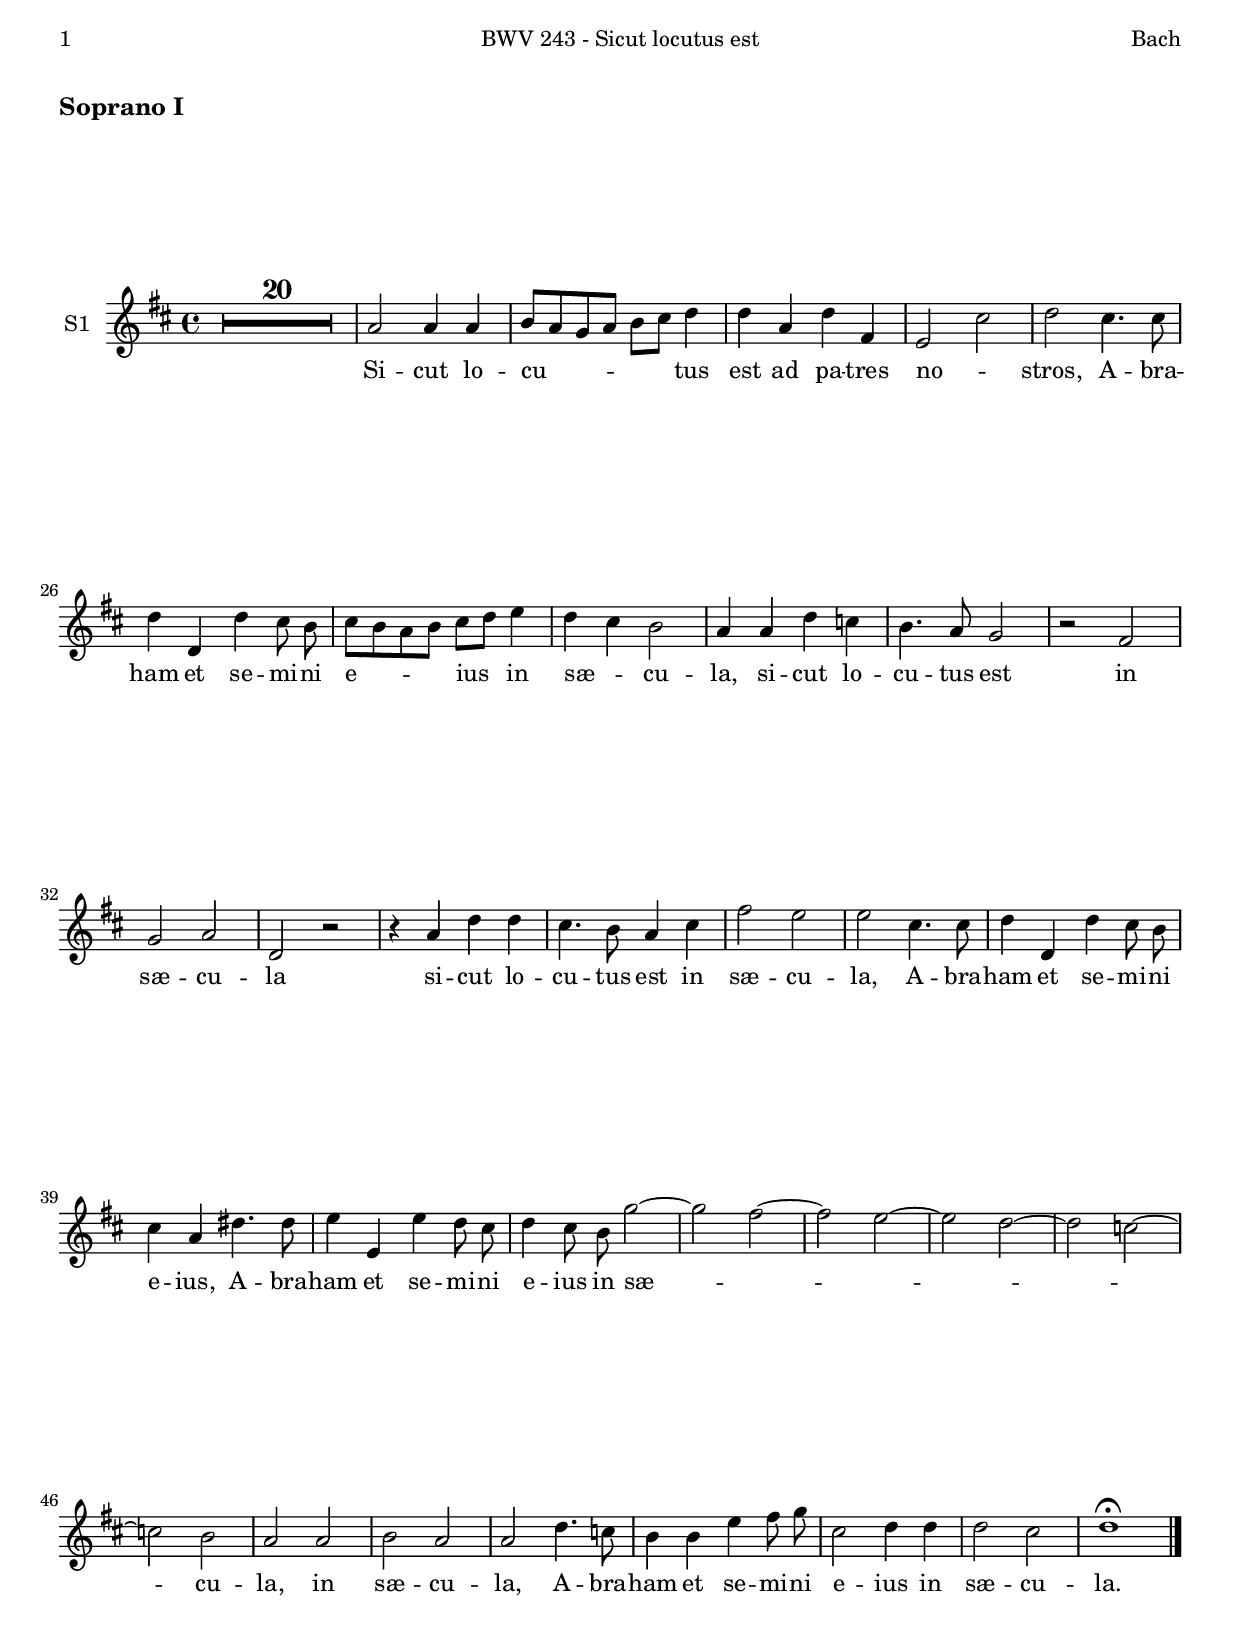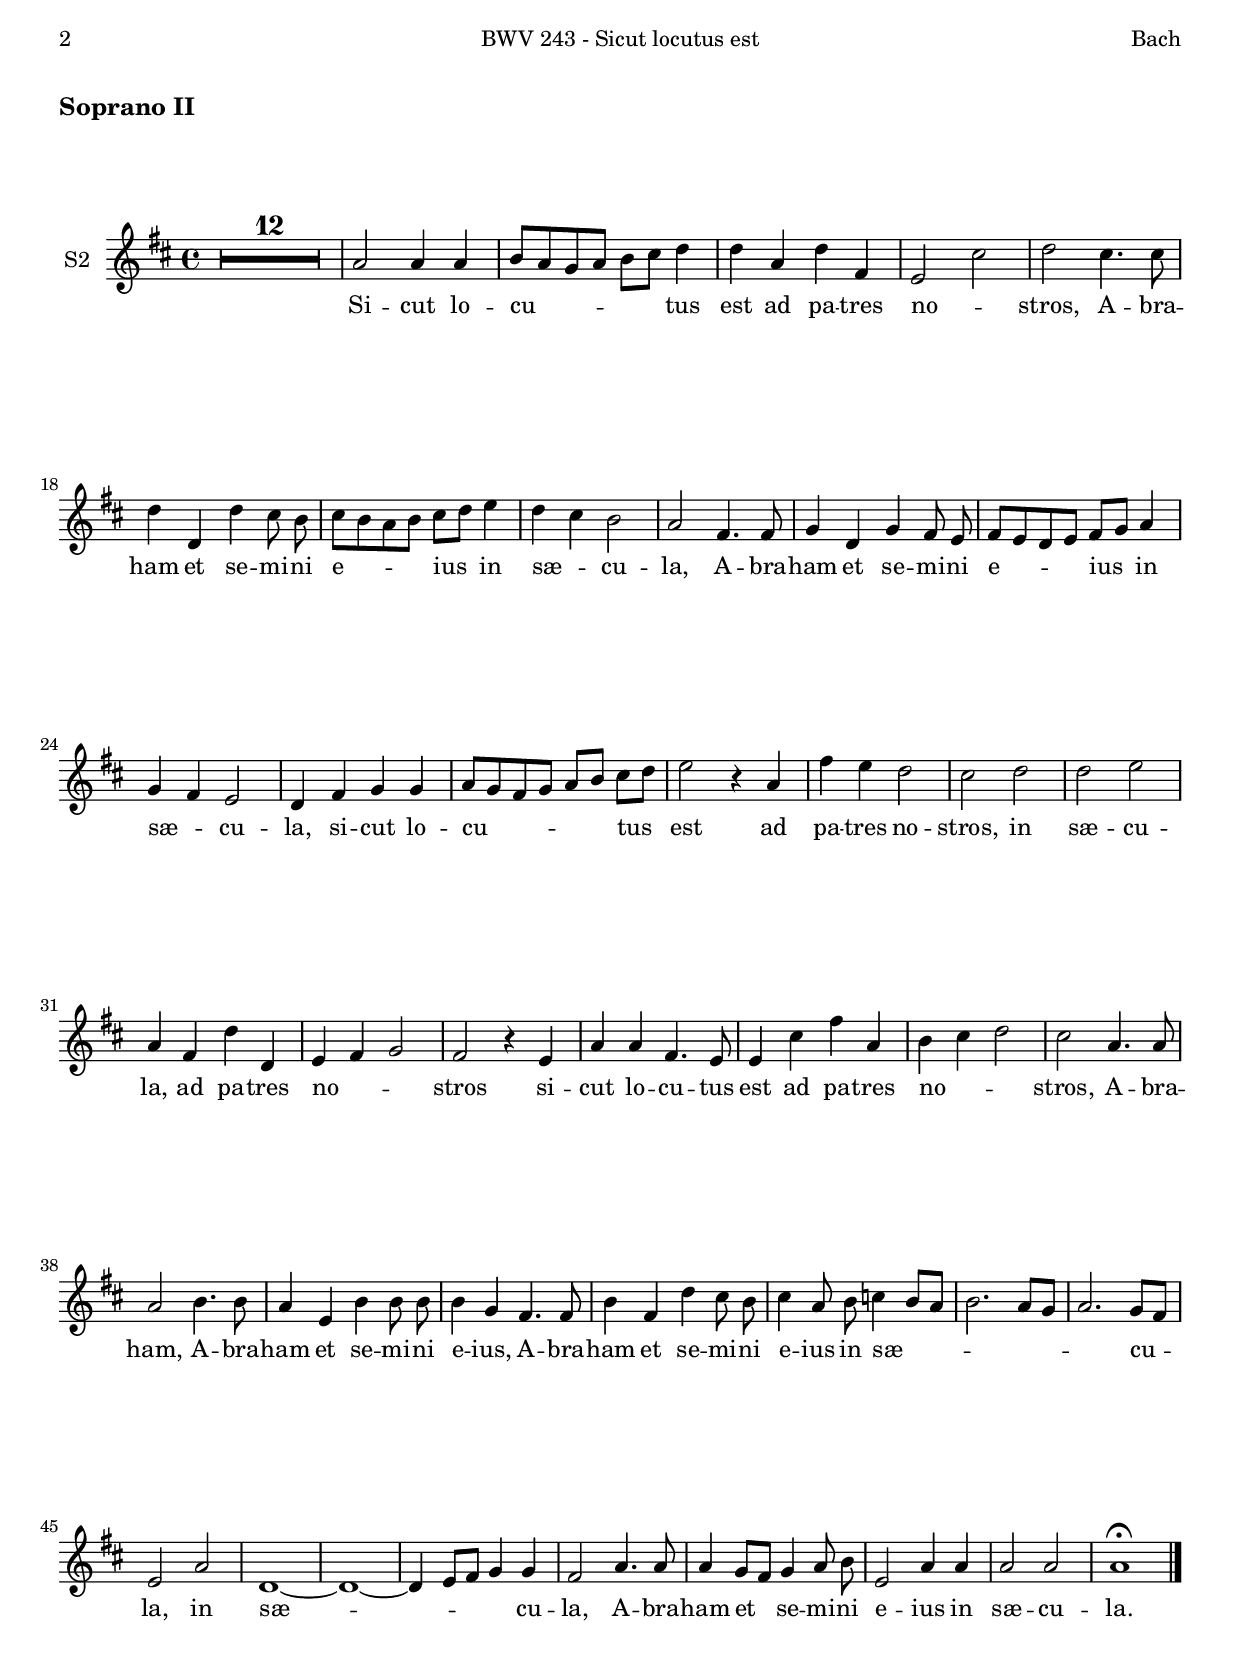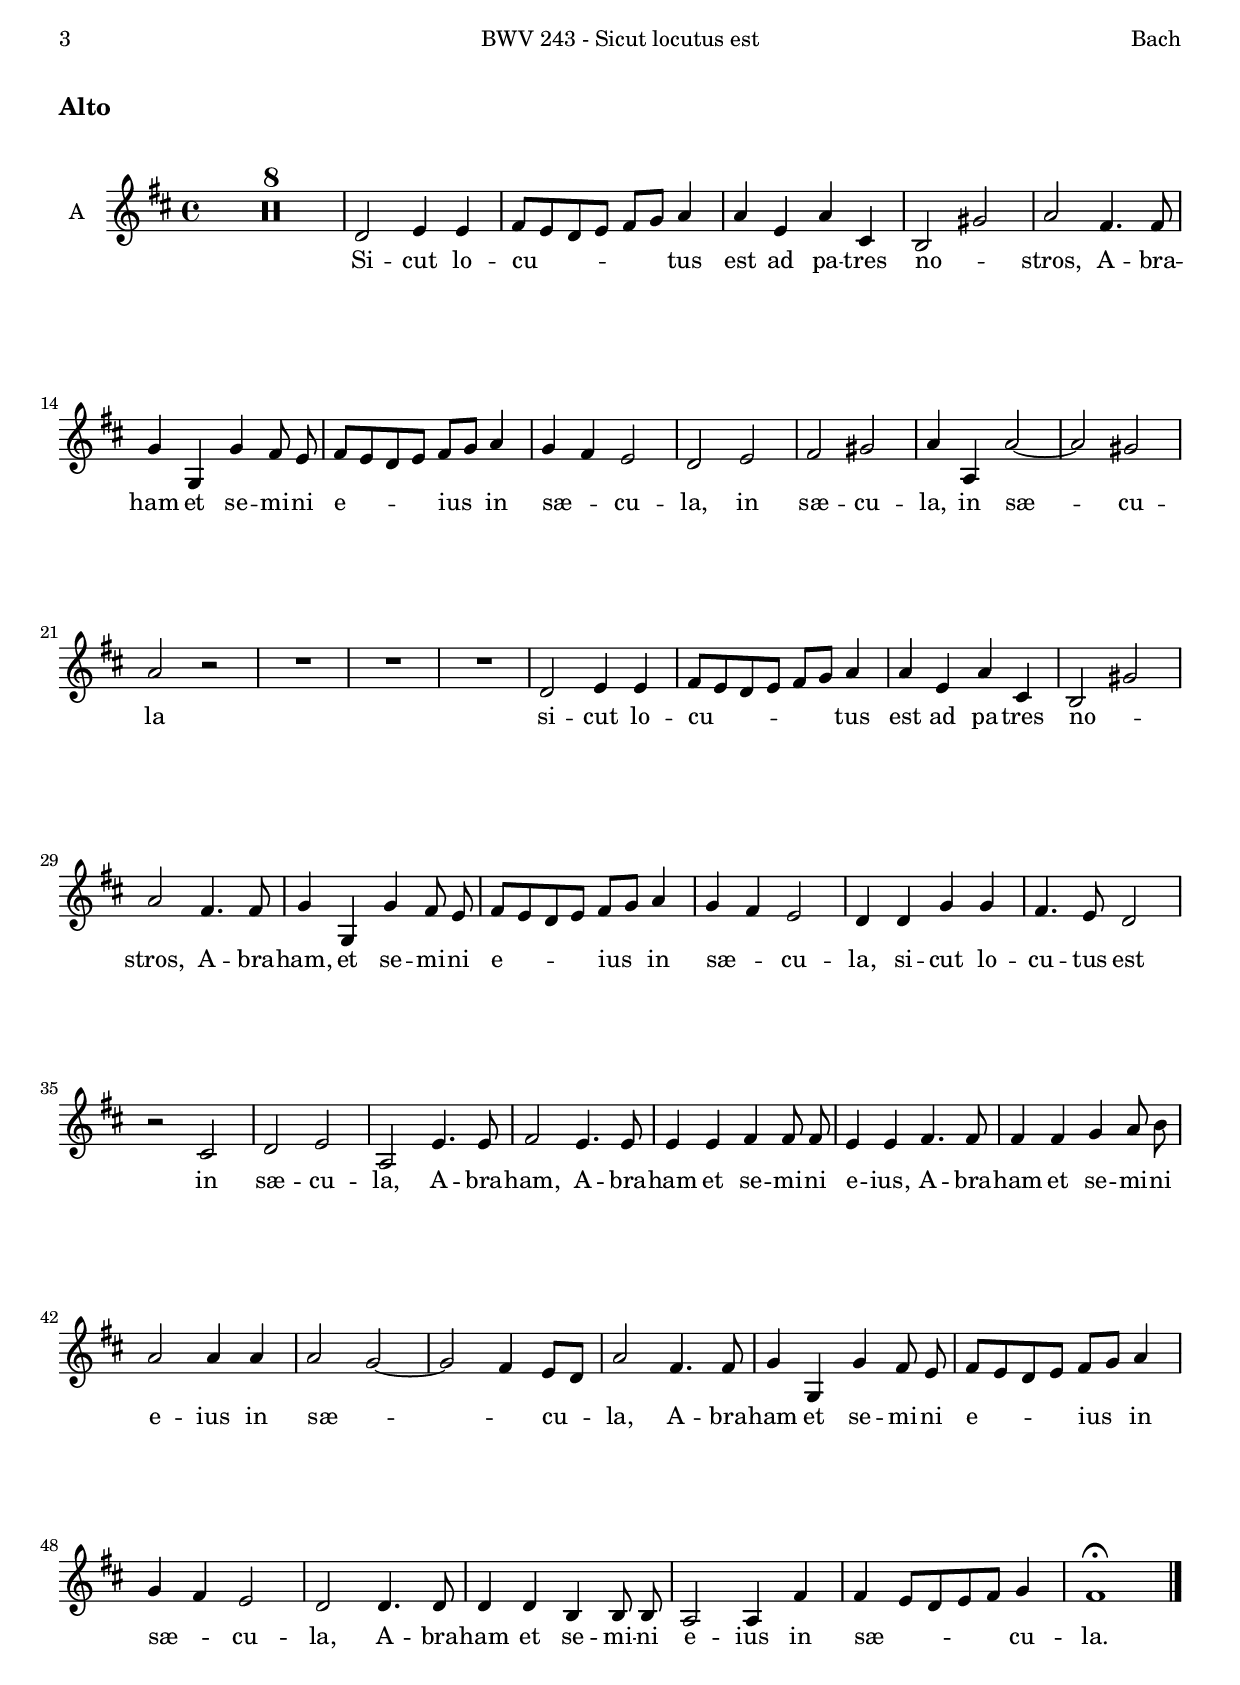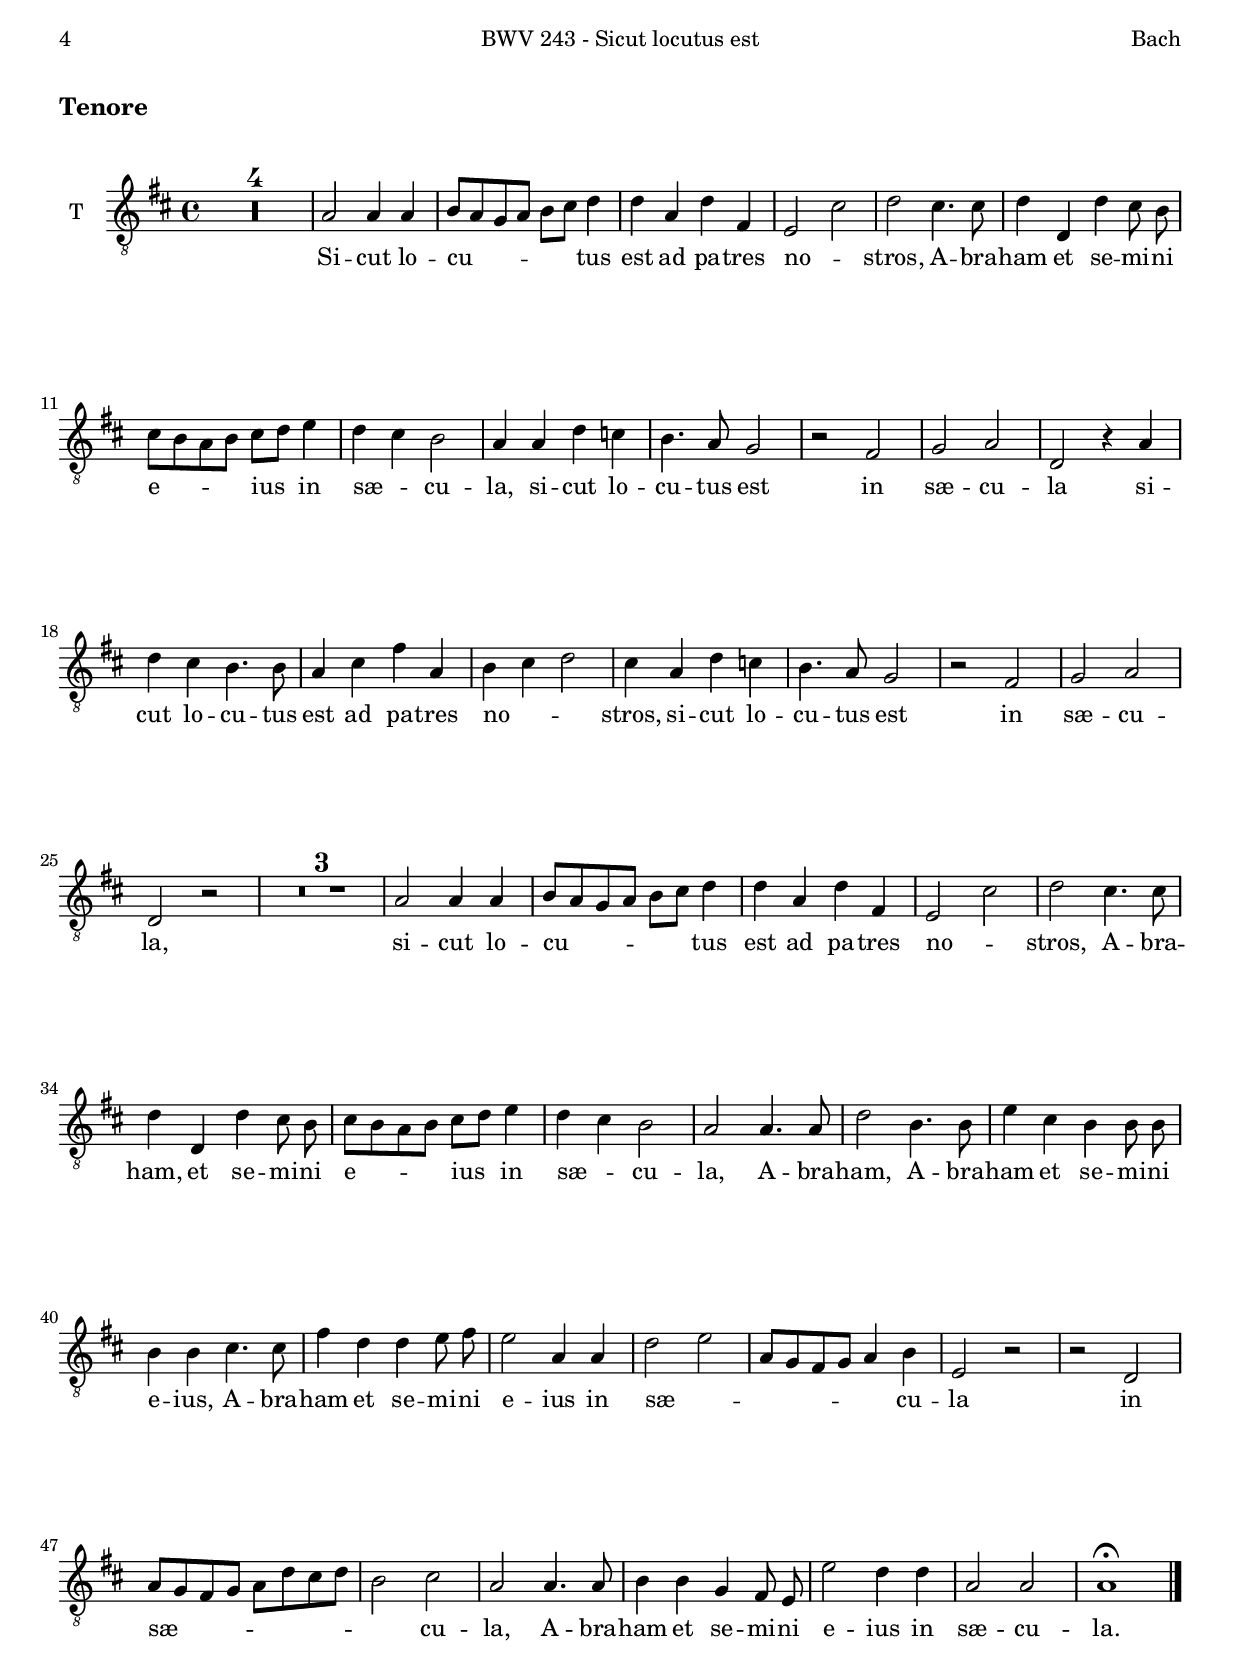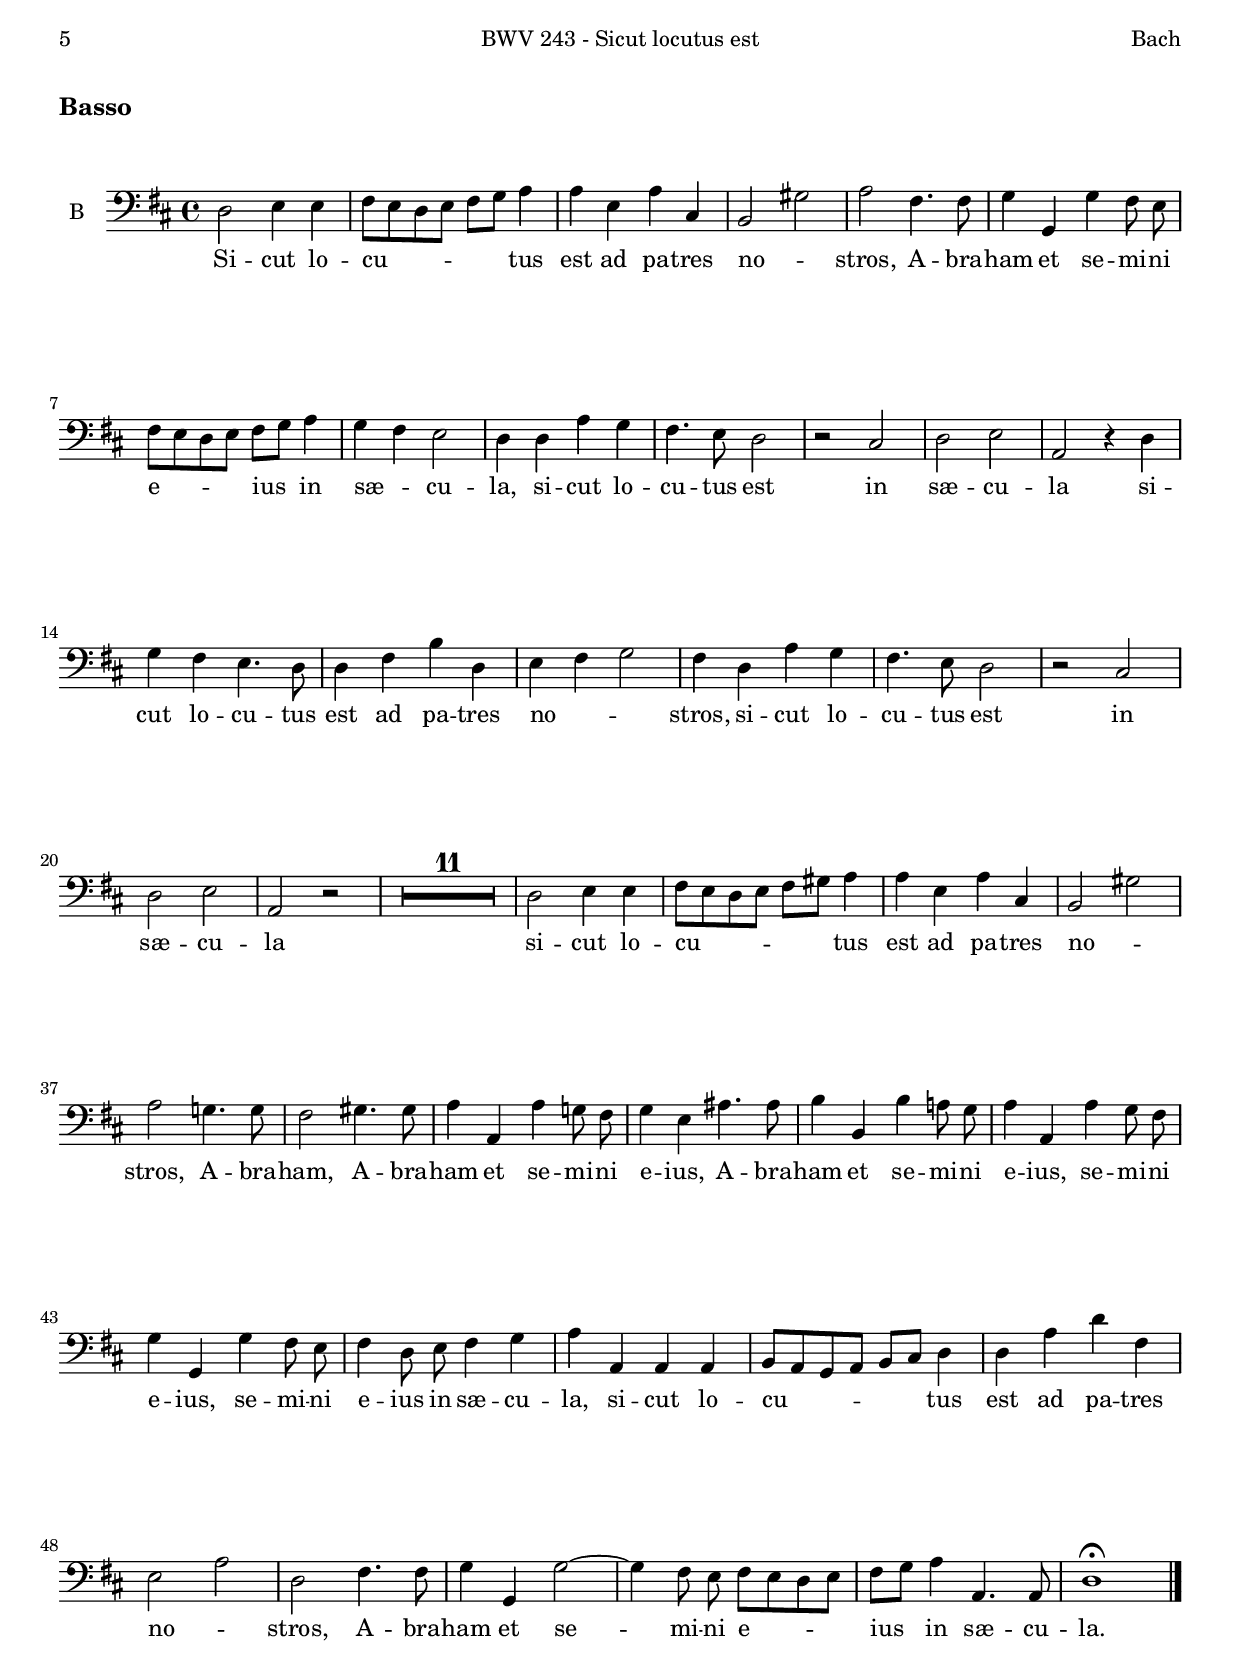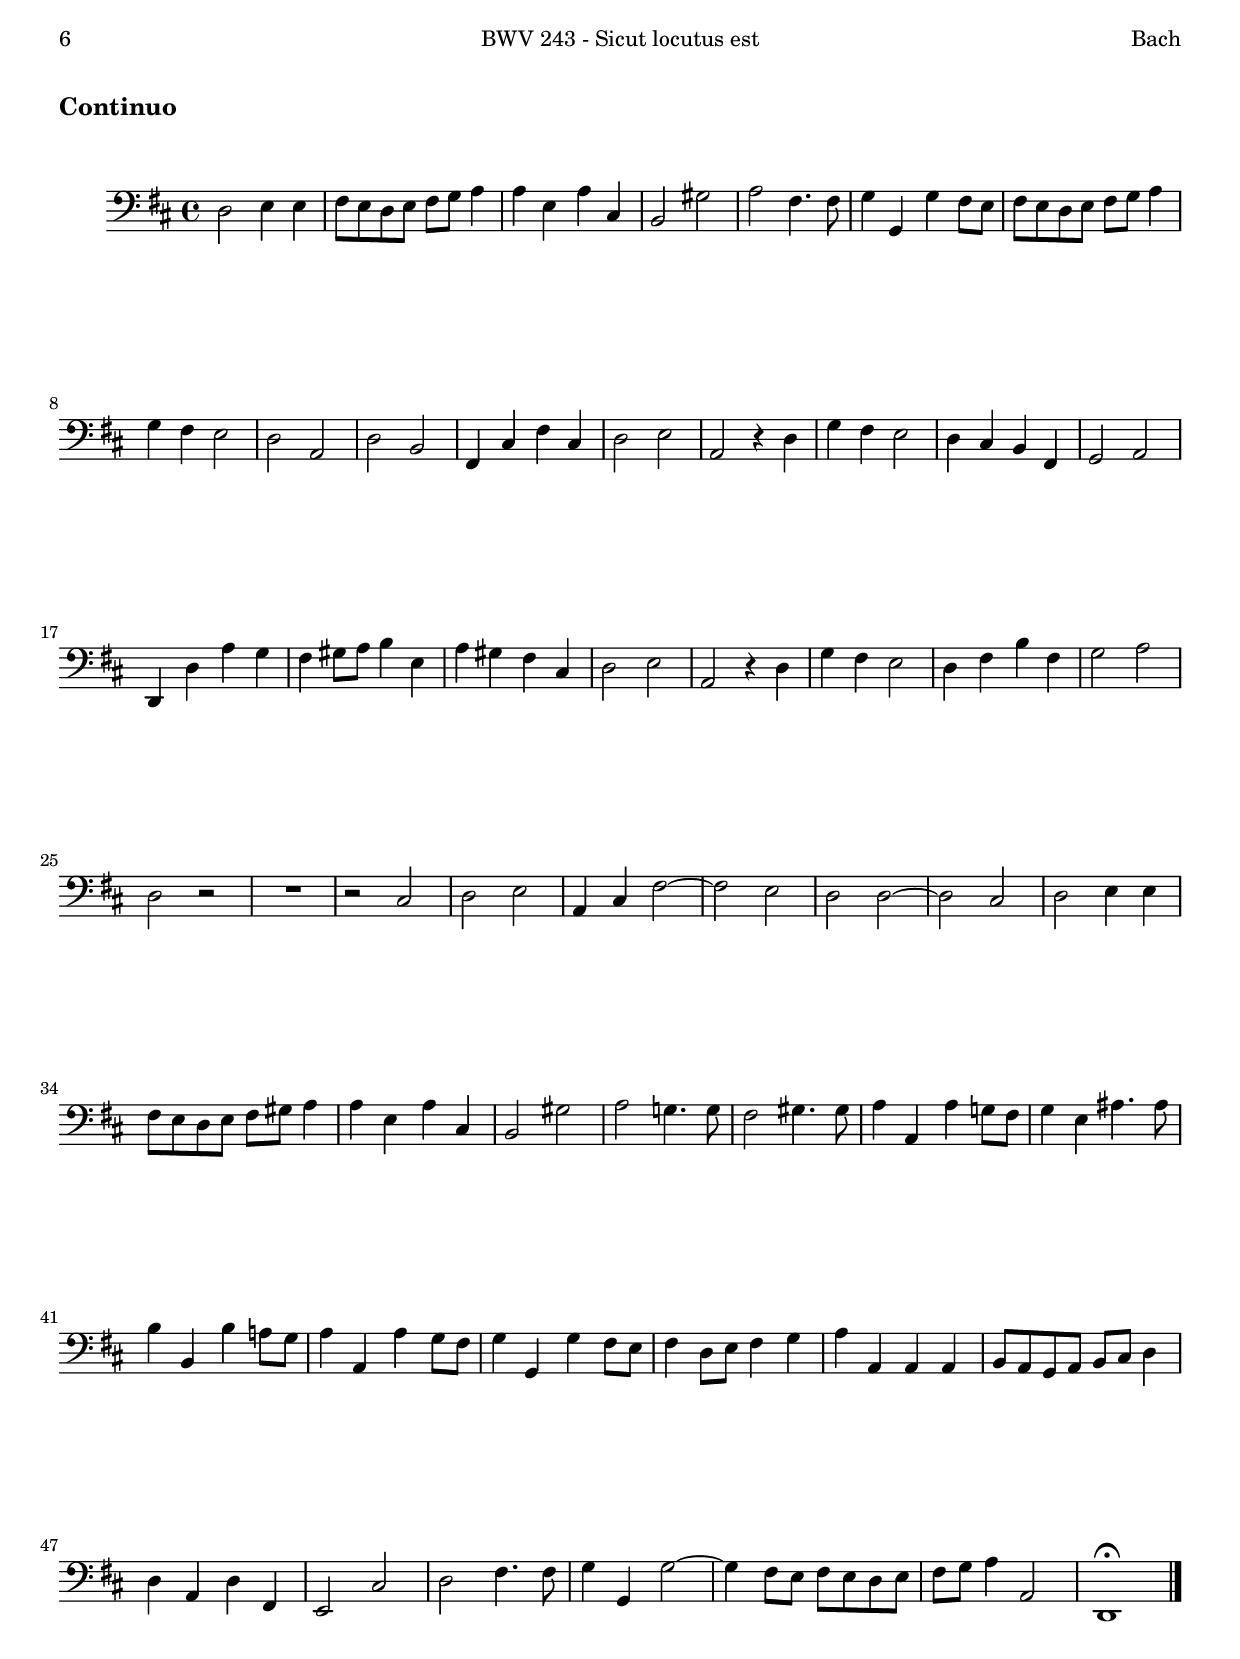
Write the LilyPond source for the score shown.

\version "2.18.0"

#(set-default-paper-size "a4")
#(set-global-staff-size 19)
#(ly:set-option 'point-and-click #f)
%nomobile

italicas=\override LyricText.font-shape = #'italic
rectas=\override LyricText.font-shape = #'upright
ss=\once \set suggestAccidentals = ##t
mtempo={\tempo 4 = 100}
mtempob={\tempo 4 = 50}


htitle="BWV 243 - Sicut locutus est"
hcomposer="Bach"
%{
\header {
	title=\markup{\fontsize #3 "Sicut locutus est"}
	subtitle="del Magnificat BWV 243"
%	subsubtitle=\markup{\null \vspace #1 }
	composer="Johann Sebastian Bach"
        pdfauthor=\composer
	%opus="(-)"
	%poet=\markup{}
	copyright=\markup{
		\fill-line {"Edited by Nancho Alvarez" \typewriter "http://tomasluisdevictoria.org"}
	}
%	tagline=""
}
%}

global={
  \compressFullBarRests
  \set melismaBusyProperties = #'()

  \key d \major \time 4/4 \skip 1*53 \bar "|." }

cantus={
  R1*20
	a'2 a'4 a' |
	b'8 a' g' a' b' cis'' d''4 |
	d'' a' d'' fis' |
	e'2 cis'' |
%25
	d'' cis''4. cis''8 |
	d''4 d' d'' cis''8 \noBeam b' |
	cis'' b' a' b' cis'' d'' e''4 |
	d'' cis'' b'2 |
	a'4 a' d'' c'' |
%30
	b'4. a'8 g'2 |
	r fis' |
	g' a' |
	d' r |
	r4 a' d'' d'' |
%35
	cis''4. b'8 a'4 cis'' |
	fis''2 e'' |
	e'' cis''4. cis''8 |
	d''4 d' d'' cis''8 \noBeam b' |
	cis''4 a' dis''4. dis''8 |
%40
	e''4 e' e'' d''8 \noBeam cis'' |
	d''4 cis''8 \noBeam b' g''2 ~ |
	g'' fis'' ~ |
	fis'' e'' ~ |
	e'' d'' ~ |
%45
	d'' c'' ~ |
	c'' b' |
	a' a' |
	b' a' |
	a' d''4. c''8 |
%50
	b'4 b' e'' fis''8 \noBeam g'' |
	cis''2 d''4 d'' |
	d''2 cis'' |
	d''1^\fermata
}

cantusdos= {
R1*12
        a'2 a'4 a' |
	b'8 a' g' a' b' cis'' d''4 |
%15
	d'' a' d'' fis' |
	e'2 cis'' |
	d'' cis''4. cis''8 |
	d''4 d' d'' cis''8 \noBeam b' |
	cis'' b' a' b' cis'' d'' e''4 |
%20
	d'' cis'' b'2 |
	a' fis'4. fis'8 |
	g'4 d' g' fis'8 \noBeam e' |
	fis' e' d' e' fis' g' a'4 |
	g' fis' e'2 |
%25
	d'4 fis' g' g' |
	a'8 g' fis' g' a' b' cis''[ d''] |
	e''2 r4 a' |
	fis'' e'' d''2 |
	cis'' d'' |
%30
	d'' e'' |
	a'4 fis' d'' d' |
	e' fis' g'2 |
	fis' r4 e' |
	a' a' fis'4. e'8 |
%35
	e'4 cis'' fis'' a' |
	b' cis'' d''2 |
	cis'' a'4. a'8 |
	a'2 b'4. b'8 |
	a'4 e' b' b'8 \noBeam b' |
%40
	b'4 g' fis'4. fis'8 |
	b'4 fis' d'' cis''8 \noBeam b' |
	cis''4 a'8 \noBeam b' c''4 b'8 a' |
	b'2. a'8 g' |
	a'2. g'8 fis' |
%45
	e'2 a' |
	d'1 ~ |
	d' ~ |
	d'4 e'8 fis' g'4 g' |
	fis'2 a'4. a'8 |
%50
	a'4 g'8 fis' g'4 a'8 \noBeam b' |
	e'2 a'4 a' |
	a'2 a' |
	a'1^\fermata
}

altus={
	R1*8
	d'2 e'4 e' |
%10
	fis'8 e' d' e' fis' g' a'4 |
	a' e' a' cis' |
	b2 gis' |
	a' fis'4. fis'8 |
	g'4 g g' fis'8 \noBeam e' |
%15
	fis' e' d' e' fis' g' a'4 |
	g' fis' e'2 |
	d' e' |
	fis' gis' |
	a'4 a a'2 ~ |
%20
	a' gis' |
	a' r |
	R1*4/4 |
	R1*4/4 |
	R1*4/4 |
%25
	d'2 e'4 e' |
	fis'8 e' d' e' fis' g' a'4 |
	a' e' a' cis' |
	b2 gis' |
	a' fis'4. fis'8 |
%30
	g'4 g g' fis'8 \noBeam e' |
	fis' e' d' e' fis' g' a'4 |
	g' fis' e'2 |
	d'4 d' g' g' |
	fis'4. e'8 d'2 |
%35
	r cis' |
	d' e' |
	a e'4. e'8 |
	fis'2 e'4. e'8 |
	e'4 e' fis' fis'8 \noBeam fis' |
%40
	e'4 e' fis'4. fis'8 |
	fis'4 fis' g' a'8 \noBeam b' |
	a'2 a'4 a' |
	a'2 g' ~ |
	g' fis'4 e'8 d' |
%45
	a'2 fis'4. fis'8 |
	g'4 g g' fis'8 \noBeam e' |
	fis' e' d' e' fis' g' a'4 |
	g' fis' e'2 |
	d' d'4. d'8 |
%50
	d'4 d' b b8 \noBeam b |
	a2 a4 fis' |
	fis'  e'8[ d' e' fis'] g'4  |
	fis'1^\fermata
}

tenor={
	R1*4
%5
	a2 a4 a |
	b8 a g a b cis' d'4 |
	d' a d' fis |
	e2 cis' |
	d' cis'4. cis'8 |
%10
	d'4 d d' cis'8 \noBeam b |
	cis' b a b cis' d' e'4 |
	d' cis' b2 |
	a4 a d' c' |
	b4. a8 g2 |
%15
	r fis |
	g a |
	d r4 a |
	d' cis' b4. b8 |
	a4 cis' fis' a |
%20
	b cis' d'2 |
	cis'4 a d' c' |
	b4. a8 g2 |
	r fis |
	g a |
%25
	d r |
	R1*3
	a2 a4 a |
%30
	b8 a g a b cis' d'4 |
	d' a d' fis |
	e2 cis' |
	d' cis'4. cis'8 |
	d'4 d d' cis'8 \noBeam b |
%35
	cis' b a b cis' d' e'4 |
	d' cis' b2 |
	a a4. a8 |
	d'2 b4. b8 |
	e'4 cis' b b8 \noBeam b |
%40
	b4 b cis'4. cis'8 |
	fis'4 d' d' e'8 \noBeam fis' |
	e'2 a4 a |
	d'2 e' |
	a8 g fis g a4 b |
%45
	e2 r |
	r d |
	a8 g fis g a d' cis' d' |
	b2 cis' |
	a a4. a8 |
%50
	b4 b g fis8 \noBeam e |
	e'2 d'4 d' |
	a2 a |
	a1^\fermata
}

bassus={
	d2 e4 e |
	fis8 e d e fis g a4 |
	a e a cis |
	b,2 gis |
%5
	a fis4. fis8 |
	g4 g, g fis8 \noBeam e |
	fis e d e fis g a4 |
	g fis e2 |
	d4 d a g |
%10
	fis4. e8 d2 |
	r cis |
	d e |
	a, r4 d |
	g fis e4. d8 |
%15
	d4 fis b d |
	e fis g2 |
	fis4 d a g |
	fis4. e8 d2 |
	r cis |
%20
	d e |
	a, r |
	R1*11
	d2 e4 e |
	fis8 e d e fis gis a4 |
%35
	a e a cis |
	b,2 gis |
	a g!4. g8 |
	fis2 gis4. gis8 |
	a4 a, a g!8 \noBeam fis |
%40
	g4 e ais4. ais8 |
	b4 b, b a!8 \noBeam g |
	a4 a, a g8 \noBeam fis |
	g4 g, g fis8 \noBeam e |
	fis4 d8 \noBeam e fis4 g |
%45
	a a, a, a, |
	b,8 a, g, a, b, cis d4 |
	d a d' fis |
	e2 a |
	d fis4. fis8 |
%50
	g4 g, g2 ~ |
	g4 fis8 \noBeam e fis e d e |
	fis g a4 a,4. a,8 |
	d1^\fermata
}

textocantus=\lyricmode{
Si -- cut lo -- cu -- _ _ _ _ _ tus est ad pa -- tres no -- _ stros,
A -- bra -- ham et se -- mi -- ni e -- _ _ _ ius _ in sæ -- _ cu -- la,
si -- cut lo -- cu -- tus  est 
in sæ -- cu -- la
si -- cut lo -- cu -- tus est in  sæ -- cu -- la,
A -- bra -- ham et se -- mi -- ni e -- ius,
A -- bra -- ham
et se -- mi -- ni e -- ius in sæ --  _ _ _ _ _ _ _ _ _ cu --  la,
in sæ -- cu -- la,
A -- bra -- ham et se -- mi -- ni e -- ius in sæ -- cu -- la.
}

textocantusdos=\lyricmode{
Si -- cut lo -- cu -- _ _ _ _ _ tus est ad pa -- tres no -- _ stros,
A -- bra -- ham et se -- mi -- ni e -- _ _ _ ius _ in sæ -- _ cu -- la,
A -- bra -- ham et se -- mi -- ni e -- _ _ _ ius _ in sæ -- _ cu -- la,
si -- cut lo -- cu -- _ _ _ _ _ tus _ est ad pa -- tres no --  stros,
in sæ -- cu -- la,
ad pa -- tres no -- _ _ stros
si -- cut lo -- cu -- tus est
ad pa -- tres no -- _ _ stros,
A -- bra -- ham,
A -- bra -- ham et se -- mi -- ni e -- ius,
A -- bra -- ham
et se -- mi -- ni e -- ius in sæ --  _ _ _ _ _ _ cu -- _ la,
in sæ -- _ _ _ _ _ cu -- la,
A -- bra -- ham et _ se -- mi -- ni e -- ius in sæ -- cu -- la.
}

textoaltus=\lyricmode{
Si -- cut lo -- cu -- _ _ _ _ _ tus est ad pa -- tres no -- _ stros,
A -- bra -- ham et se -- mi -- ni e -- _ _ _ ius _ in sæ -- _ cu -- la,
in sæ -- cu -- la,
in sæ -- _ cu -- la
si -- cut lo -- cu -- _ _ _ _ _ tus est ad pa -- tres no -- _ stros,
A -- bra -- ham,
et se -- mi -- ni e -- _ _ _ ius _ in sæ -- _ cu -- la,
si -- cut lo -- cu -- tus est
in sæ -- cu -- la,
A -- bra -- ham, A -- bra -- ham et se -- mi -- ni e -- ius,
A -- bra -- ham
et se -- mi -- ni e -- ius in sæ --  _ _ _ cu -- _ la,
A -- bra -- ham et se -- mi -- ni e -- _ _ _ ius _ in sæ -- _ cu -- la,
A -- bra -- ham et se -- mi -- ni e -- ius in sæ -- _ _ _ _ cu -- la.
}

textotenor=\lyricmode{
Si -- cut lo -- cu -- _ _ _ _ _ tus est ad pa -- tres no -- _ stros,
A -- bra -- ham et se -- mi -- ni e -- _ _ _ ius _ in sæ -- _ cu -- la,
si -- cut lo -- cu -- tus est
in sæ -- cu -- la
si -- cut lo -- cu -- tus est ad  pa -- tres no -- _ _ stros,
si -- cut lo -- cu -- tus est
in sæ -- cu -- la,
si -- cut lo -- cu -- _ _ _ _ _ tus est ad pa -- tres no -- _ stros,
A -- bra -- ham,
et se -- mi -- ni e -- _ _ _ ius _ in sæ -- _ cu -- la,
A -- bra -- ham, A -- bra -- ham et se -- mi -- ni e -- ius,
A -- bra -- ham
et se -- mi -- ni e -- ius in sæ -- _ _ _ _ _ _ cu -- la
in sæ -- _ _ _ _ _ _ _ _ cu -- la,
A -- bra -- ham et se -- mi -- ni e -- ius 
in sæ -- cu -- la.
}

textobassus=\lyricmode{
Si -- cut lo -- cu -- _ _ _ _ _ tus est ad pa -- tres no -- _ stros,
A -- bra -- ham et se -- mi -- ni e -- _ _ _ ius _ in sæ -- _ cu -- la,
si -- cut lo -- cu -- tus est
in sæ -- cu -- la
si -- cut lo -- cu -- tus est ad  pa -- tres no -- _ _ stros,
si -- cut lo -- cu -- tus est
in sæ -- cu -- la
si -- cut lo -- cu -- _ _ _ _ _ tus est ad pa -- tres no -- _ stros,
A -- bra -- ham,
A -- bra -- ham et se -- mi -- ni e -- ius,
A -- bra -- ham et se -- mi -- ni e -- ius,
se -- mi -- ni e -- ius,
se -- mi -- ni e -- ius in sæ -- cu -- la,
si -- cut lo -- cu -- _ _ _ _ _ tus est ad pa -- tres no -- _ stros,
A -- bra -- ham et se -- _ mi -- ni e -- _ _ _ ius _
in sæ -- cu -- la.
}

continuo={
	d2 e4 e |
	fis8 e d e fis g a4 |
	a e a cis |
	b,2 gis |
%5
	a fis4. fis8 |
	g4 g, g fis8 e |
	fis e d e fis g a4 |
	g fis e2 |
	d2 a,
%10
	d b,
	fis,4 cis fis cis
	d2 e |
	a, r4 d |
	g fis e2
%15
	d4 cis b, fis,
	g,2 a,
	d,4 d a g
	fis4 gis8 a b4 e |
	a4 gis fis cis
%20
	d2 e |
	a, r4 d
	g4 fis e2
	d4 fis b fis
	g2 a
	d2 r
	R1
	r2 cis
	d e
	a,4 cis fis2 ~
	fis e
	d d ~
	d cis
	d2 e4 e |
	fis8 e d e fis gis a4 |
%35
	a e a cis |
	b,2 gis |
	a g!4. g8 |
	fis2 gis4. gis8 |
	a4 a, a g!8 fis |
%40
	g4 e ais4. ais8 |
	b4 b, b a!8 g |
	a4 a, a g8 fis |
	g4 g, g fis8 e |
	fis4 d8 e fis4 g |
%45
	a a, a, a, |
	b,8 a, g, a, b, cis d4 |
	d a, d fis, |
	e,2 cis
	d fis4. fis8 |
%50
	g4 g, g2 ~ |
	g4 fis8 e fis e d e |
	fis g a4 a,2
	d,1^\fermata
}

\markup{\vspace #2 \bold \larger "Soprano I" \vspace #2 }
\score{
	\new Staff <<\global
	\new Voice="v1" {
		\set Staff.instrumentName="S1 "
		\clef "treble"
		\cantus }
	\new Lyrics \lyricsto "v1" {\textocantus }
	>>
}
\pageBreak

\markup{\vspace #2 \bold \larger "Soprano II" \vspace #2 }
\score{
	\new Staff <<\global
	\new Voice="v5" {
		\set Staff.instrumentName="S2 "
		\clef "treble"
		\cantusdos }
	\new Lyrics \lyricsto "v5" {\textocantusdos }
	>>
}
\pageBreak

\markup{\vspace #2 \bold \larger "Alto" \vspace #2 }
\score{
	\new Staff <<\global
	\new Voice="v2" {
		\set Staff.instrumentName="A "
		\clef "treble"
		\altus }
	\new Lyrics \lyricsto "v2" {\textoaltus }
	>>
}
\pageBreak

\markup{\vspace #2 \bold \larger "Tenore" \vspace #2 }
\score{
	\new Staff <<\global
	\new Voice="v3" {
		\set Staff.instrumentName="T "
		\clef "G_8"
		\tenor }
	\new Lyrics \lyricsto "v3" {\textotenor }
	>>
}
\pageBreak

\markup{\vspace #2 \bold \larger "Basso" \vspace #2 }
\score{
	\new Staff <<\global
	\new Voice="v4" {
		\set Staff.instrumentName="B "
		\clef "bass"
		\bassus }
	\new Lyrics \lyricsto "v4" {\textobassus }
	>>	
}
\pageBreak

\markup{\vspace #2 \bold \larger "Continuo" \vspace #2 }
\score{
    \new Staff<<\global
        \new Voice="v6" {
                \clef "bass"
                \continuo }
        >>
}
%{
\layout{ 
	\context {\Lyrics 
		\override VerticalAxisGroup.staff-affinity = #UP
		\override VerticalAxisGroup.nonstaff-relatedstaff-spacing =
			#'((basic-distance . 0) (minimum-distance . 0) (padding . 1))
		\override LyricText.font-size = #1.2
		\override LyricHyphen.minimum-distance = #0.5
	}
	\context {\Score 
		tempoHideNote = ##t
		\override BarNumber.padding = #2 
	}
	\context {\Voice 
		melismaBusyProperties = #'()
		%autoBeaming = ##f
	}
	\context {\ChoirStaff 
                  \override StaffGrouper.staffgroup-staff-spacing =
                        #'((basic-distance . 15) (minimum-distance . 0) (padding . 1))
                  \override StaffGrouper.staff-staff-spacing =
                        #'((basic-distance . 11) (minimum-distance . 0) (padding . 1))
        }
	\context {\Staff 
                %\RemoveEmptyStaves
                %\override VerticalAxisGroup.remove-first = ##t
	%	\override VerticalAxisGroup.staff-staff-spacing =
	%		#'((basic-distance . 11) (minimum-distance . 0) (padding . 1))
		\consists Ambitus_engraver 
		\override LigatureBracket.padding = #1
	}
}
%}

\paper{
	evenHeaderMarkup=\markup  \fill-line { \fromproperty #'page:page-number-string \htitle \hcomposer }
	oddHeaderMarkup= \markup  \fill-line { \on-the-fly #not-first-page \hcomposer \on-the-fly #not-first-page \htitle \on-the-fly #not-first-page \fromproperty #'page:page-number-string }
        oddHeaderMarkup = \evenHeaderMarkup
        %system-count=20
	%page-count = 8
%	systems-per-page = 3
	ragged-last-bottom = ##f
	indent=0.8\cm
	system-system-spacing =
	#'((basic-distance . 20) (minimum-distance . 0) (padding . 5))
	top-system-spacing = % header
	#'((basic-distance . 12) (minimum-distance . 0) (padding . 0))
	last-bottom-spacing = % footer
	#'((basic-distance . 12) (minimum-distance . 0) (padding . 0))
	markup-system-spacing.padding = #1.5
}
